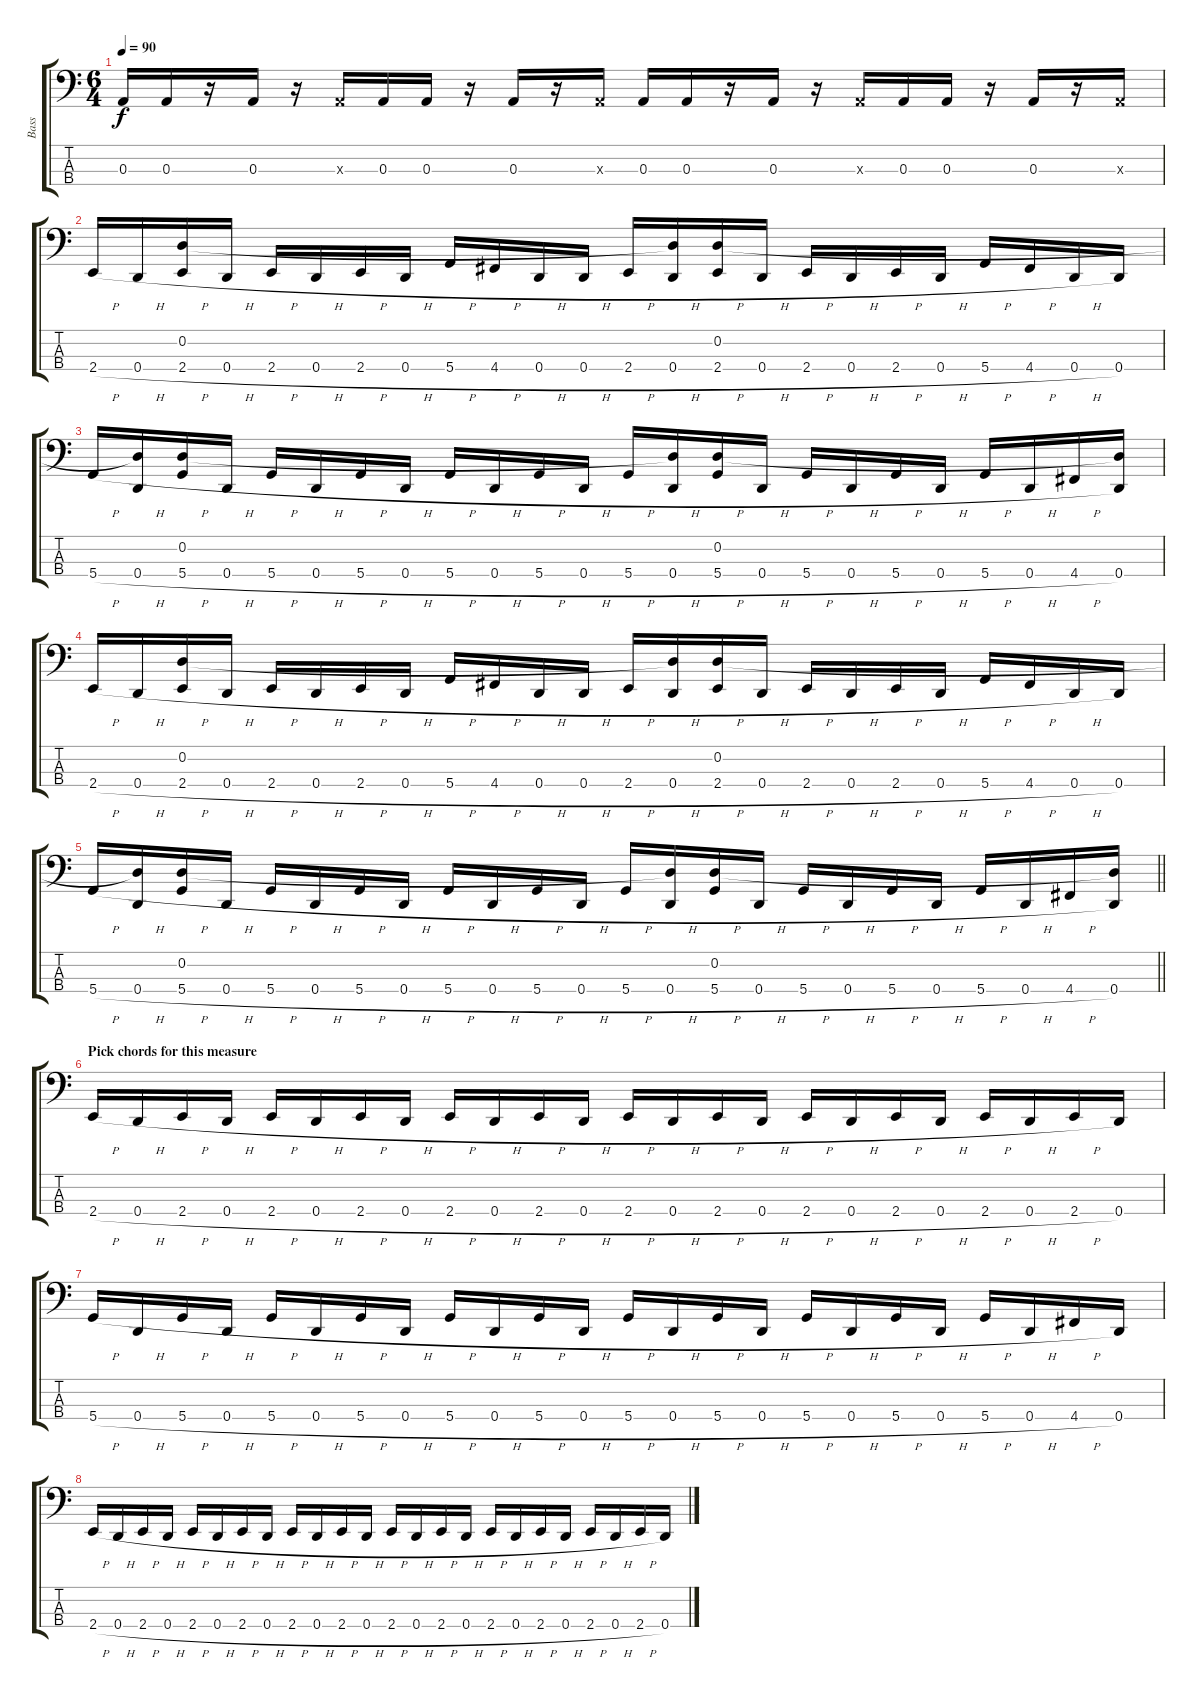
\track ("Bass" "Bass") {instrument electricbasspick}
\staff {score tabs}
\tuning (G2 D2 A1 D1) {hide}
\ts (6 4)
\tempo 90
\clef f4
\ks c
0.3.16{dy f} 0.3.16 r.16 0.3.16 r.16 0.3{x}.16 0.3.16 0.3.16 r.16 0.3.16 r.16 0.3{x}.16 0.3.16 0.3.16 r.16 0.3.16 r.16 0.3{x}.16 0.3.16 0.3.16 r.16 0.3.16 r.16 0.3{x}.16 |
2.4{h}.16 0.4{h}.16 (0.2 2.4{h}).16 0.4{h}.16 2.4{h}.16 0.4{h}.16 2.4{h}.16 0.4{h}.16 5.4{h}.16 4.4{h}.16 0.4{h}.16 0.4{h}.16 2.4{h}.16 (0.2{t} 0.4{h}).16 (0.2 2.4{h}).16 0.4{h}.16 2.4{h}.16 0.4{h}.16 2.4{h}.16 0.4{h}.16 5.4{h}.16 4.4{h}.16 0.4{h}.16 0.4.16 |
5.4{h}.16 (0.2{t} 0.4{h}).16 (0.2 5.4{h}).16 0.4{h}.16 5.4{h}.16 0.4{h}.16 5.4{h}.16 0.4{h}.16 5.4{h}.16 0.4{h}.16 5.4{h}.16 0.4{h}.16 5.4{h}.16 (0.2{t} 0.4{h}).16 (0.2 5.4{h}).16 0.4{h}.16 5.4{h}.16 0.4{h}.16 5.4{h}.16 0.4{h}.16 5.4{h}.16 0.4{h}.16 4.4{h}.16 (0.2{t} 0.4).16 |
2.4{h}.16 0.4{h}.16 (0.2 2.4{h}).16 0.4{h}.16 2.4{h}.16 0.4{h}.16 2.4{h}.16 0.4{h}.16 5.4{h}.16 4.4{h}.16 0.4{h}.16 0.4{h}.16 2.4{h}.16 (0.2{t} 0.4{h}).16 (0.2 2.4{h}).16 0.4{h}.16 2.4{h}.16 0.4{h}.16 2.4{h}.16 0.4{h}.16 5.4{h}.16 4.4{h}.16 0.4{h}.16 0.4.16 |
\barLineRight lightlight
5.4{h}.16 (0.2{t} 0.4{h}).16 (0.2 5.4{h}).16 0.4{h}.16 5.4{h}.16 0.4{h}.16 5.4{h}.16 0.4{h}.16 5.4{h}.16 0.4{h}.16 5.4{h}.16 0.4{h}.16 5.4{h}.16 (0.2{t} 0.4{h}).16 (0.2 5.4{h}).16 0.4{h}.16 5.4{h}.16 0.4{h}.16 5.4{h}.16 0.4{h}.16 5.4{h}.16 0.4{h}.16 4.4{h}.16 (0.2{t} 0.4).16 |
\section ("" "Pick chords for this measure")
2.4{h}.16 0.4{h}.16 2.4{h}.16 0.4{h}.16 2.4{h}.16 0.4{h}.16 2.4{h}.16 0.4{h}.16 2.4{h}.16 0.4{h}.16 2.4{h}.16 0.4{h}.16 2.4{h}.16 0.4{h}.16 2.4{h}.16 0.4{h}.16 2.4{h}.16 0.4{h}.16 2.4{h}.16 0.4{h}.16 2.4{h}.16 0.4{h}.16 2.4{h}.16 0.4.16 |
5.4{h}.16 0.4{h}.16 5.4{h}.16 0.4{h}.16 5.4{h}.16 0.4{h}.16 5.4{h}.16 0.4{h}.16 5.4{h}.16 0.4{h}.16 5.4{h}.16 0.4{h}.16 5.4{h}.16 0.4{h}.16 5.4{h}.16 0.4{h}.16 5.4{h}.16 0.4{h}.16 5.4{h}.16 0.4{h}.16 5.4{h}.16 0.4{h}.16 4.4{h}.16 0.4.16 |
2.4{h}.16 0.4{h}.16 2.4{h}.16 0.4{h}.16 2.4{h}.16 0.4{h}.16 2.4{h}.16 0.4{h}.16 2.4{h}.16 0.4{h}.16 2.4{h}.16 0.4{h}.16 2.4{h}.16 0.4{h}.16 2.4{h}.16 0.4{h}.16 2.4{h}.16 0.4{h}.16 2.4{h}.16 0.4{h}.16 2.4{h}.16 0.4{h}.16 2.4{h}.16 0.4.16
